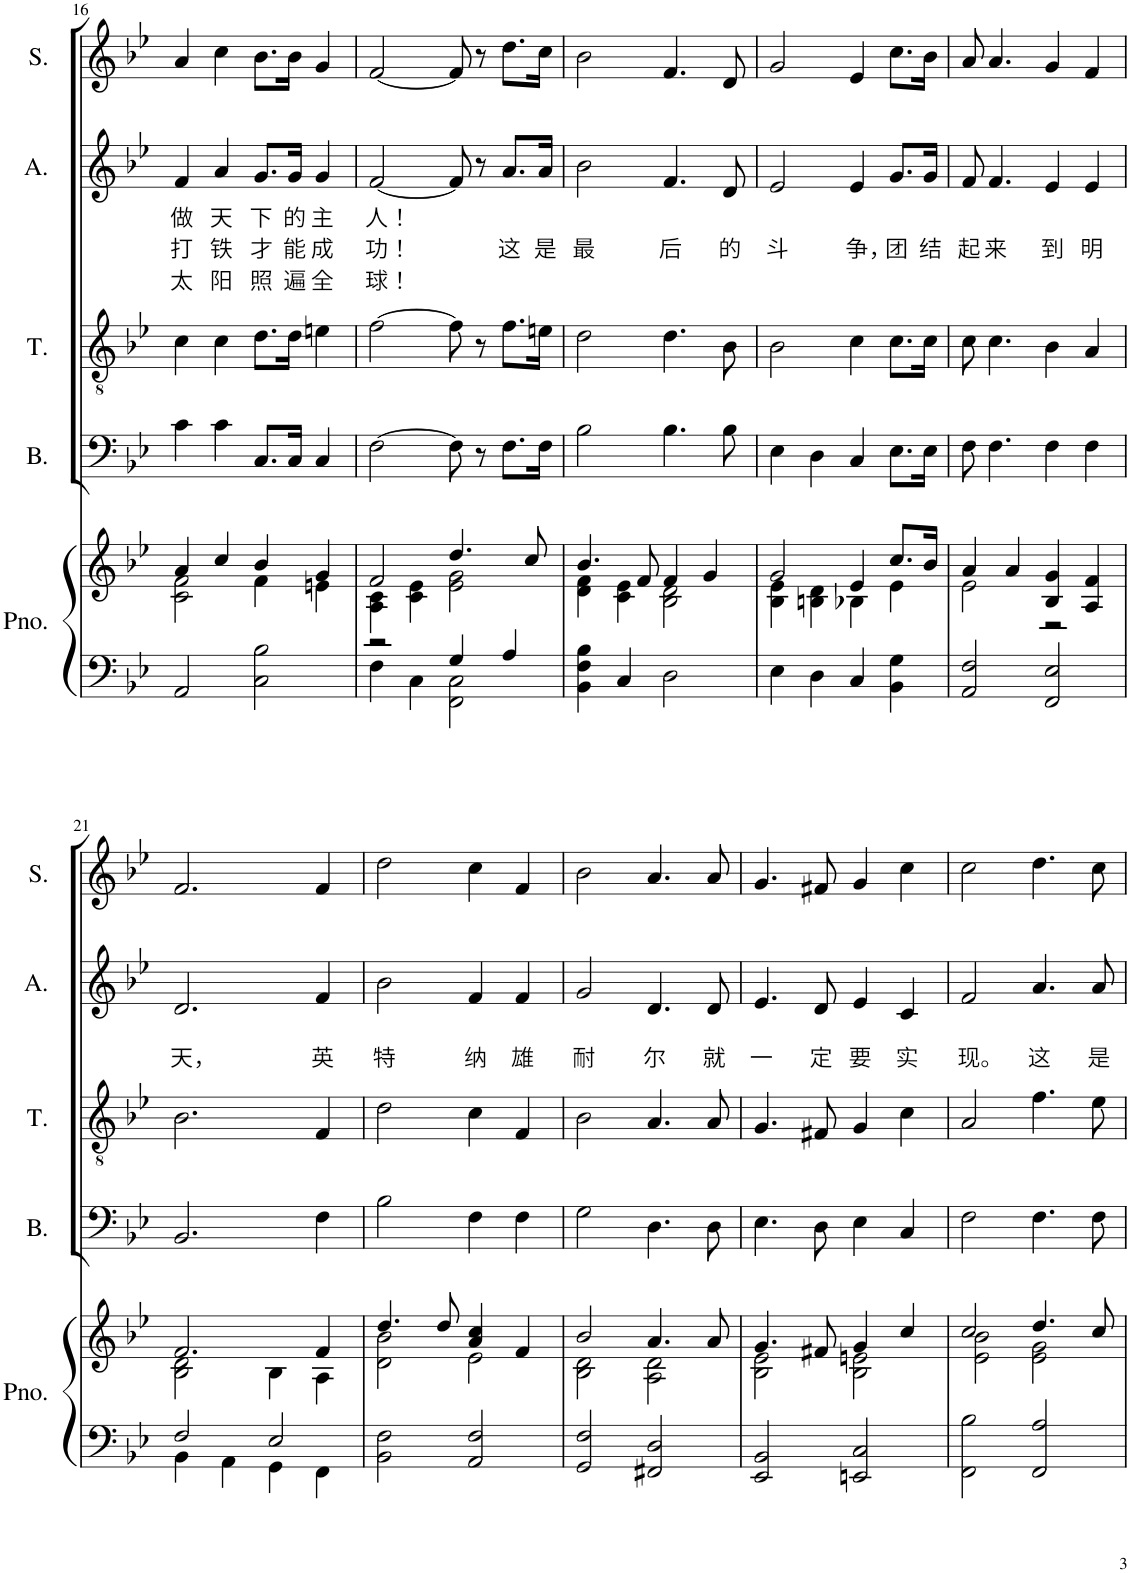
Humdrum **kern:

**kern	**kern	**kern	**kern	**kern	**text	**text	**text	**kern
*part5	*part5	*part4	*part3	*part2	*part2	*part2	*part2	*part1
*staff6	*staff5	*staff4	*staff3	*staff2	*staff2	*staff2	*staff2	*staff1
*I"Piano	*	*I"Bass	*I"Tenor	*I"Alto	*	*	*	*I"Soprano
*I'Pno.	*	*I'B.	*I'T.	*I'A.	*	*	*	*I'S.
!!LO:PB:g=z
*clefF4	*clefG2	*clefF4	*clefGv2	*clefG2	*	*	*	*clefG2
*k[b-e-]	*k[b-e-]	*k[b-e-]	*k[b-e-]	*k[b-e-]	*	*	*	*k[b-e-]
*M4/4	*M4/4	*M4/4	*M4/4	*M4/4	*	*	*	*M4/4
*met(c)	*met(c)	*met(c)	*met(c)	*met(c)	*	*	*	*met(c)
=16	=16	=16	=16	=16	=16	=16	=16	=16
*	*^	*	*	*	*	*	*	*
!	!	!	!	!	!	!LO:LY:b	!LO:LY:b	!LO:LY:b	!
2AA/	4a/	2c\ 2f\	4c\	4c\	4f/	做	打	太	4a/
!	!	!	!	!	!	!LO:LY:b	!LO:LY:b	!LO:LY:b	!
.	4cc/	.	4c\	4c\	4a/	天	铁	阳	4cc\
!	!	!	!	!	!	!LO:LY:b	!LO:LY:b	!LO:LY:b	!
2C\ 2B-\	4b-/	4f\	8.C/L	8.d\L	8.g/L	下	才	照	8.b-\L
!	!	!	!	!	!	!LO:LY:b	!LO:LY:b	!LO:LY:b	!
.	.	.	16C/Jk	16d\Jk	16g/Jk	的	能	遍	16b-\Jk
!	!	!	!	!	!	!LO:LY:b	!LO:LY:b	!LO:LY:b	!
.	4g/	4en\	4C/	4en\	4g/	主	成	全	4g/
=17	=17	=17	=17	=17	=17	=17	=17	=17	=17
*^	*	*	*	*	*	*	*	*	*
!	!	!	!	!	!	!	!LO:LY:b	!LO:LY:b	!LO:LY:b	!
2r	4F\	2f/	4A\ 4c\	[2F\	[2f\	[2f/	人！	功！	球！	[2f/
.	4C\	.	4c\ 4e-\	.	.	.	.	.	.	.
4G/	2FF\ 2C\	4.dd/	2e-\ 2g\	8F\]	8f\]	8f/]	.	.	.	8f/]
.	.	.	.	8r	8r	8r	.	.	.	8r
!	!	!	!	!	!	!	!	!LO:LY:b	!	!
4A/	.	.	.	8.F\L	8.f\L	8.a/L	.	这	.	8.dd\L
.	.	8cc/	.	.	.	.	.	.	.	.
!	!	!	!	!	!	!	!	!LO:LY:b	!	!
.	.	.	.	16F\Jk	16en\Jk	16a/Jk	.	是	.	16cc\Jk
*v	*v	*	*	*	*	*	*	*	*	*
=18	=18	=18	=18	=18	=18	=18	=18	=18	=18
!	!	!	!	!	!	!	!LO:LY:b	!	!
4BB-\ 4F\ 4B-\	4.b-/	4d\ 4f\	2B-\	2d\	2b-\	.	最	.	2b-\
4C/	.	4c\ 4e-\	.	.	.	.	.	.	.
.	8f/	.	.	.	.	.	.	.	.
!	!	!	!	!	!	!	!LO:LY:b	!	!
2D\	4f/	2B-\ 2d\	4.B-\	4.d\	4.f/	.	后	.	4.f/
.	4g/	.	.	.	.	.	.	.	.
!	!	!	!	!	!	!	!LO:LY:b	!	!
.	.	.	8B-\	8B-\	8d/	.	的	.	8d/
=19	=19	=19	=19	=19	=19	=19	=19	=19	=19
!	!	!	!	!	!	!	!LO:LY:b	!	!
4E-\	2g/	4B-\ 4e-\	4E-\	2B-\	2e-/	.	斗	.	2g/
4D\	.	4Bn\ 4d\	4D\	.	.	.	.	.	.
!	!	!	!	!	!	!	!LO:LY:b	!	!
4C/	4e-/	4B-X\	4C/	4c\	4e-/	.	争，	.	4e-/
!	!	!	!	!	!	!	!LO:LY:b	!	!
4BB-\ 4G\	8.cc/L	4e-\	8.E-\L	8.c\L	8.g/L	.	团	.	8.cc\L
!	!	!	!	!	!	!	!LO:LY:b	!	!
.	16b-/Jk	.	16E-\Jk	16c\Jk	16g/Jk	.	结	.	16b-\Jk
=20	=20	=20	=20	=20	=20	=20	=20	=20	=20
!	!	!	!	!	!	!	!LO:LY:b	!	!
2AA/ 2F/	4a/	2e-\	8F\	8c\	8f/	.	起	.	8a/
!	!	!	!	!	!	!	!LO:LY:b	!	!
.	.	.	4.F\	4.c\	4.f/	.	来	.	4.a/
.	4a/	.	.	.	.	.	.	.	.
!	!	!	!	!	!	!	!LO:LY:b	!	!
2FF/ 2E-/	4B-/ 4g/	2r	4F\	4B-\	4e-/	.	到	.	4g/
!	!	!	!	!	!	!	!LO:LY:b	!	!
.	4A/ 4f/	.	4F\	4A/	4e-/	.	明	.	4f/
!!LO:LB:g=z
=21	=21	=21	=21	=21	=21	=21	=21	=21	=21
*^	*	*	*	*	*	*	*	*	*
!	!	!	!	!	!	!	!	!LO:LY:b	!	!
2F/	4BB-\	2.f/	2B-\ 2d\	2.BB-/	2.B-\	2.d/	.	天，	.	2.f/
.	4AA\	.	.	.	.	.	.	.	.	.
2E-/	4GG\	.	4B-\	.	.	.	.	.	.	.
!	!	!	!	!	!	!	!	!LO:LY:b	!	!
.	4FF\	4f/	4A\	4F\	4F/	4f/	.	英	.	4f/
=22	=22	=22	=22	=22	=22	=22	=22	=22	=22	=22
!	!	!	!	!	!	!	!	!LO:LY:b	!	!
*v	*v	*	*	*	*	*	*	*	*	*
2BB-\ 2F\	4.dd/	2d\ 2b-\	2B-\	2d\	2b-\	.	特	.	2dd\
.	8dd/	.	.	.	.	.	.	.	.
!	!	!	!	!	!	!	!LO:LY:b	!	!
2AA/ 2F/	4a/ 4cc/	2e-\	4F\	4c\	4f/	.	纳	.	4cc\
!	!	!	!	!	!	!	!LO:LY:b	!	!
.	4f/	.	4F\	4F/	4f/	.	雄	.	4f/
=23	=23	=23	=23	=23	=23	=23	=23	=23	=23
!	!	!	!	!	!	!	!LO:LY:b	!	!
2GG/ 2F/	2b-/	2B-\ 2d\	2G\	2B-\	2g/	.	耐	.	2b-\
!	!	!	!	!	!	!	!LO:LY:b	!	!
2FF#X/ 2D/	4.a/	2A\ 2d\	4.D\	4.A/	4.d/	.	尔	.	4.a/
!	!	!	!	!	!	!	!LO:LY:b	!	!
.	8a/	.	8D\	8A/	8d/	.	就	.	8a/
=24	=24	=24	=24	=24	=24	=24	=24	=24	=24
!	!	!	!	!	!	!	!LO:LY:b	!	!
2EE-/ 2BB-/	4.g/	2B-\ 2e-\	4.E-\	4.G/	4.e-/	.	一	.	4.g/
!	!	!	!	!	!	!	!LO:LY:b	!	!
.	8f#X/	.	8D\	8F#X/	8d/	.	定	.	8f#X/
!	!	!	!	!	!	!	!LO:LY:b	!	!
2EEn/ 2C/	4g/	2B-\ 2en\	4E-\	4G/	4e-/	.	要	.	4g/
!	!	!	!	!	!	!	!LO:LY:b	!	!
.	4cc/	.	4C/	4c\	4c/	.	实	.	4cc\
=25	=25	=25	=25	=25	=25	=25	=25	=25	=25
!	!	!	!	!	!	!	!LO:LY:b	!	!
2FF\ 2B-\	2cc/	2e-\ 2b-\	2F\	2A/	2f/	.	现。	.	2cc\
!	!	!	!	!	!	!	!LO:LY:b	!	!
2FF/ 2A/	4.dd/	2e-\ 2g\	4.F\	4.f\	4.a/	.	这	.	4.dd\
!	!	!	!	!	!	!	!LO:LY:b	!	!
.	8cc/	.	8F\	8e-\	8a/	.	是	.	8cc\
*	*v	*v	*	*	*	*	*	*	*
=	=	=	=	=	=	=	=	=
*-	*-	*-	*-	*-	*-	*-	*-	*-
